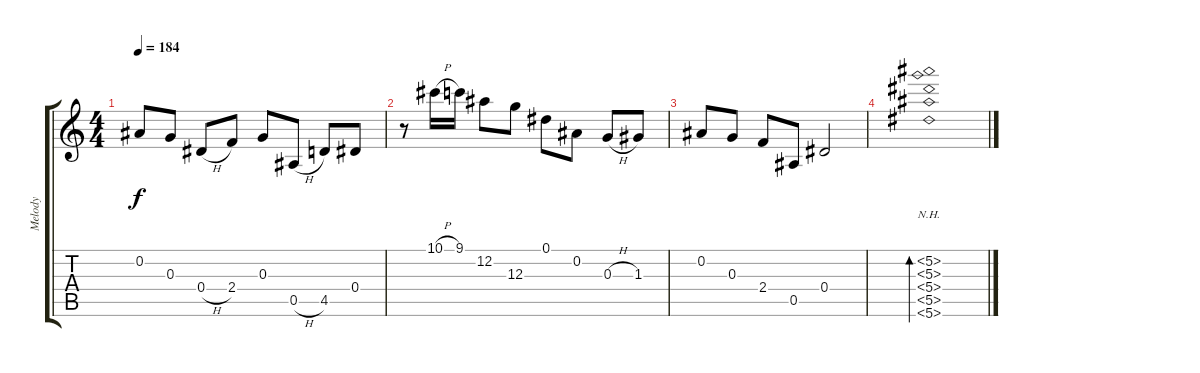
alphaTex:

\track ("Melody" "Melody") {instrument acousticguitarnylon}
\staff {score tabs}
\tuning (Eb4 Bb3 G3 Eb3 Bb2 Eb2) {hide}
\ts (4 4)
\tempo 184
\clef g2
\ks c
0.2.8{dy f} 0.3.8 0.4{h}.8 2.4.8 0.3.8 0.5{h}.8 4.5.8 0.4.8 |
r.8 10.1{h}.16 9.1.16 12.2.8 12.3.8 0.1.8 0.2.8 0.3{h}.8 1.3.8 |
0.2.8 0.3.8 2.4.8 0.5.8 0.4.2 |
(5.2{nh} 5.3{nh} 5.4{nh} 5.5{nh} 5.6{nh}).1{bd 480}
